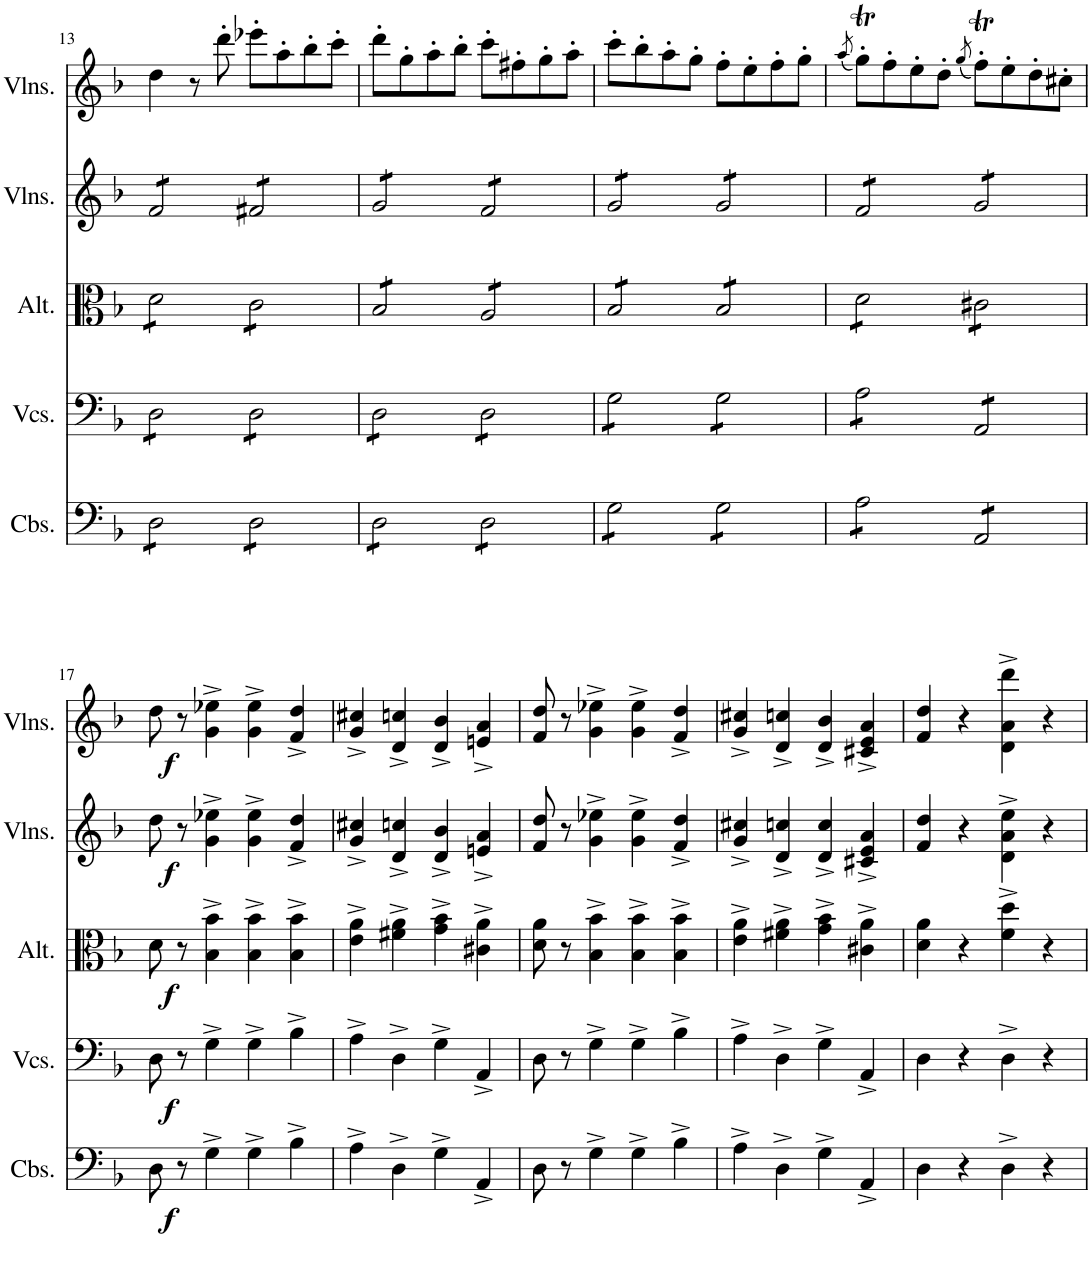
**kern	**dynam	**kern	**dynam	**kern	**dynam	**kern	**dynam	**kern	**dynam
*part5	*part5	*part4	*part4	*part3	*part3	*part2	*part2	*part1	*part1
*staff5	*staff5	*staff4	*staff4	*staff3	*staff3	*staff2	*staff2	*staff1	*staff1
*I"Contrebasses	*	*I"Violoncelles	*	*I"Altos, Violas	*	*I"Violons	*	*I"Violons	*
*I'Cbs.	*	*I'Vcs.	*	*I'Alt.	*	*I'Vlns.	*	*I'Vlns.	*
!!LO:PB:g=z
*clefF4	*	*clefF4	*	*clefC3	*	*clefG2	*	*clefG2	*
*k[b-]	*	*k[b-]	*	*k[b-]	*	*k[b-]	*	*k[b-]	*
*M4/4	*	*M4/4	*	*M4/4	*	*M4/4	*	*M4/4	*
=13	=13	=13	=13	=13	=13	=13	=13	=13	=13
*tremolo	*	*	*	*	*	*	*	*	*
*	*	*tremolo	*	*	*	*	*	*	*
*	*	*	*	*tremolo	*	*	*	*	*
*	*	*	*	*	*	*tremolo	*	*	*
8D\L	.	8D\L	.	8d\L	.	8f/L	.	4dd\	.
8D\	.	8D\	.	8d\	.	8f/	.	.	.
8D\	.	8D\	.	8d\	.	8f/	.	8r	.
8D\J	.	8D\J	.	8d\J	.	8f/J	.	8ddd'\	.
8D\L	.	8D\L	.	8c\L	.	8f#X/L	.	8eee-X'\L	.
8D\	.	8D\	.	8c\	.	8f#X/	.	8aa'\	.
8D\	.	8D\	.	8c\	.	8f#X/	.	8bb-'\	.
8D\J	.	8D\J	.	8c\J	.	8f#X/J	.	8ccc'\J	.
=14	=14	=14	=14	=14	=14	=14	=14	=14	=14
8D\L	.	8D\L	.	8B-/L	.	8g/L	.	8ddd'\L	.
8D\	.	8D\	.	8B-/	.	8g/	.	8gg'\	.
8D\	.	8D\	.	8B-/	.	8g/	.	8aa'\	.
8D\J	.	8D\J	.	8B-/J	.	8g/J	.	8bb-'\J	.
8D\L	.	8D\L	.	8A/L	.	8f/L	.	8ccc'\L	.
8D\	.	8D\	.	8A/	.	8f/	.	8ff#X'\	.
8D\	.	8D\	.	8A/	.	8f/	.	8gg'\	.
8D\J	.	8D\J	.	8A/J	.	8f/J	.	8aa'\J	.
=15	=15	=15	=15	=15	=15	=15	=15	=15	=15
8G\L	.	8G\L	.	8B-/L	.	8g/L	.	8ccc'\L	.
8G\	.	8G\	.	8B-/	.	8g/	.	8bb-'\	.
8G\	.	8G\	.	8B-/	.	8g/	.	8aa'\	.
8G\J	.	8G\J	.	8B-/J	.	8g/J	.	8gg'\J	.
8G\L	.	8G\L	.	8B-/L	.	8g/L	.	8ff'\L	.
8G\	.	8G\	.	8B-/	.	8g/	.	8ee'\	.
8G\	.	8G\	.	8B-/	.	8g/	.	8ff'\	.
8G\J	.	8G\J	.	8B-/J	.	8g/J	.	8gg'\J	.
=16	=16	=16	=16	=16	=16	=16	=16	=16	=16
.	.	.	.	.	.	.	.	(8qaa/	.
8A\L	.	8A\L	.	8d\L	.	8f/L	.	8ggT'\L)	.
8A\	.	8A\	.	8d\	.	8f/	.	8ff'\	.
8A\	.	8A\	.	8d\	.	8f/	.	8ee'\	.
8A\J	.	8A\J	.	8d\J	.	8f/J	.	8dd'\J	.
.	.	.	.	.	.	.	.	(8qgg/	.
8AA/L	.	8AA/L	.	8c#X\L	.	8g/L	.	8ffT'\L)	.
8AA/	.	8AA/	.	8c#X\	.	8g/	.	8ee'\	.
8AA/	.	8AA/	.	8c#X\	.	8g/	.	8dd'\	.
8AA/J	.	8AA/J	.	8c#X\J	.	8g/J	.	8cc#X'\J	.
*	*	*	*	*	*	*Xtremolo	*	*	*
*	*	*	*	*Xtremolo	*	*	*	*	*
*	*	*Xtremolo	*	*	*	*	*	*	*
*Xtremolo	*	*	*	*	*	*	*	*	*
!!LO:LB:g=z
=17	=17	=17	=17	=17	=17	=17	=17	=17	=17
!	!LO:DY:b	!	!LO:DY:b	!	!LO:DY:b	!	!LO:DY:b	!	!LO:DY:b
8D\	f	8D\	f	8d\	f	8dd\	f	8dd\	f
8r	.	8r	.	8r	.	8r	.	8r	.
4G^\	.	4G^\	.	4B-\^ 4b-\^	.	4g\^ 4ee-X\^	.	4g\^ 4ee-X\^	.
4G^\	.	4G^\	.	4B-\^ 4b-\^	.	4g\^ 4ee-\^	.	4g\^ 4ee-\^	.
4B-^\	.	4B-^\	.	4B-\^ 4b-\^	.	4f/^ 4dd/^	.	4f/^ 4dd/^	.
=18	=18	=18	=18	=18	=18	=18	=18	=18	=18
4A^\	.	4A^\	.	4e\^ 4a\^	.	4g/^ 4cc#X/^	.	4g/^ 4cc#X/^	.
4D^\	.	4D^\	.	4f#X\^ 4a\^	.	4d/^ 4ccn/^	.	4d/^ 4ccn/^	.
4G^\	.	4G^\	.	4g\^ 4b-\^	.	4d/^ 4b-/^	.	4d/^ 4b-/^	.
4AA^/	.	4AA^/	.	4c#X\^ 4a\^	.	4en/^ 4a/^	.	4en/^ 4a/^	.
=19	=19	=19	=19	=19	=19	=19	=19	=19	=19
8D\	.	8D\	.	8d\ 8a\	.	8f/ 8dd/	.	8f/ 8dd/	.
8r	.	8r	.	8r	.	8r	.	8r	.
4G^\	.	4G^\	.	4B-\^ 4b-\^	.	4g\^ 4ee-X\^	.	4g\^ 4ee-X\^	.
4G^\	.	4G^\	.	4B-\^ 4b-\^	.	4g\^ 4ee-\^	.	4g\^ 4ee-\^	.
4B-^\	.	4B-^\	.	4B-\^ 4b-\^	.	4f/^ 4dd/^	.	4f/^ 4dd/^	.
=20	=20	=20	=20	=20	=20	=20	=20	=20	=20
4A^\	.	4A^\	.	4e\^ 4a\^	.	4g/^ 4cc#X/^	.	4g/^ 4cc#X/^	.
4D^\	.	4D^\	.	4f#X\^ 4a\^	.	4d/^ 4ccn/^	.	4d/^ 4ccn/^	.
4G^\	.	4G^\	.	4g\^ 4b-\^	.	4d/^ 4cc/^	.	4d/^ 4b-/^	.
4AA^/	.	4AA^/	.	4c#X\^ 4a\^	.	4c#X/^ 4e/^ 4a/^	.	4c#X/^ 4e/^ 4a/^	.
=21	=21	=21	=21	=21	=21	=21	=21	=21	=21
4D\	.	4D\	.	4d\ 4a\	.	4f/ 4dd/	.	4f/ 4dd/	.
4r	.	4r	.	4r	.	4r	.	4r	.
4D^\	.	4D^\	.	4f\^ 4dd\^	.	4d\^ 4a\^ 4ee\^	.	4d\^ 4a\^ 4ddd\^	.
4r	.	4r	.	4r	.	4r	.	4r	.
=	=	=	=	=	=	=	=	=	=
*-	*-	*-	*-	*-	*-	*-	*-	*-	*-
